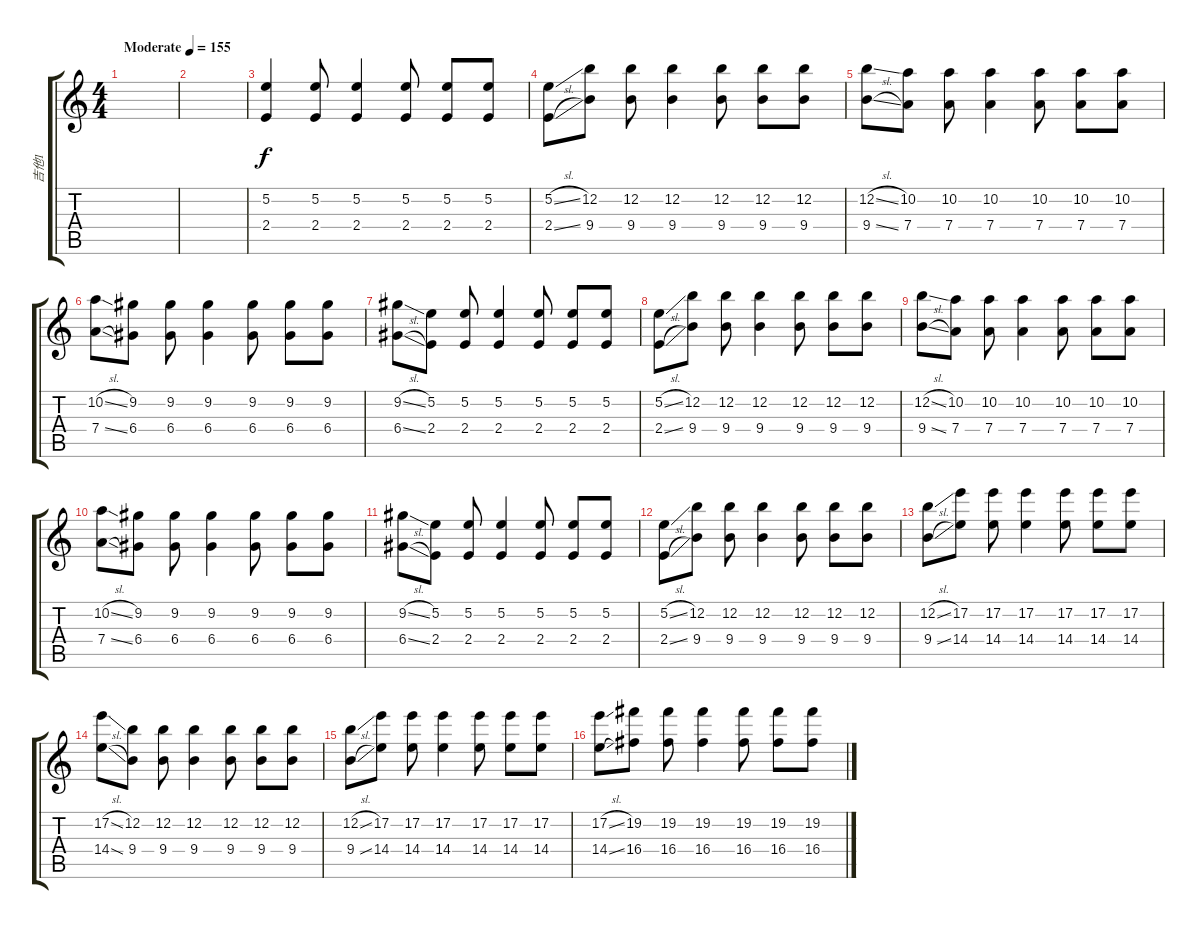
\track ("吉他1" "吉他1") {instrument overdrivenguitar}
\staff {score tabs}
\tuning (E4 B3 G3 D3 A2 E2) {hide}
\ts (4 4)
\tempo (155 "Moderate")
\clef g2
\ks c
|
|
(5.2 2.4).4 (5.2 2.4).8 (5.2 2.4).4 (5.2 2.4).8 (5.2 2.4).8 (5.2 2.4).8 |
(5.2{sl} 2.4{sl}).8 (12.2 9.4).8 (12.2 9.4).8 (12.2 9.4).4 (12.2 9.4).8 (12.2 9.4).8 (12.2 9.4).8 |
(12.2{sl} 9.4{sl}).8 (10.2 7.4).8 (10.2 7.4).8 (10.2 7.4).4 (10.2 7.4).8 (10.2 7.4).8 (10.2 7.4).8 |
(10.2{sl} 7.4{sl}).8 (9.2 6.4).8 (9.2 6.4).8 (9.2 6.4).4 (9.2 6.4).8 (9.2 6.4).8 (9.2 6.4).8 |
(9.2{sl} 6.4{sl}).8 (5.2 2.4).8 (5.2 2.4).8 (5.2 2.4).4 (5.2 2.4).8 (5.2 2.4).8 (5.2 2.4).8 |
(5.2{sl} 2.4{sl}).8 (12.2 9.4).8 (12.2 9.4).8 (12.2 9.4).4 (12.2 9.4).8 (12.2 9.4).8 (12.2 9.4).8 |
(12.2{sl} 9.4{sl}).8 (10.2 7.4).8 (10.2 7.4).8 (10.2 7.4).4 (10.2 7.4).8 (10.2 7.4).8 (10.2 7.4).8 |
(10.2{sl} 7.4{sl}).8 (9.2 6.4).8 (9.2 6.4).8 (9.2 6.4).4 (9.2 6.4).8 (9.2 6.4).8 (9.2 6.4).8 |
(9.2{sl} 6.4{sl}).8 (5.2 2.4).8 (5.2 2.4).8 (5.2 2.4).4 (5.2 2.4).8 (5.2 2.4).8 (5.2 2.4).8 |
(5.2{sl} 2.4{sl}).8 (12.2 9.4).8 (12.2 9.4).8 (12.2 9.4).4 (12.2 9.4).8 (12.2 9.4).8 (12.2 9.4).8 |
(12.2{sl} 9.4{sl}).8 (17.2 14.4).8 (17.2 14.4).8 (17.2 14.4).4 (17.2 14.4).8 (17.2 14.4).8 (17.2 14.4).8 |
(17.2{sl} 14.4{sl}).8 (12.2 9.4).8 (12.2 9.4).8 (12.2 9.4).4 (12.2 9.4).8 (12.2 9.4).8 (12.2 9.4).8 |
(12.2{sl} 9.4{sl}).8 (17.2 14.4).8 (17.2 14.4).8 (17.2 14.4).4 (17.2 14.4).8 (17.2 14.4).8 (17.2 14.4).8 |
(17.2{sl} 14.4{sl}).8 (19.2 16.4).8 (19.2 16.4).8 (19.2 16.4).4 (19.2 16.4).8 (19.2 16.4).8 (19.2 16.4).8
